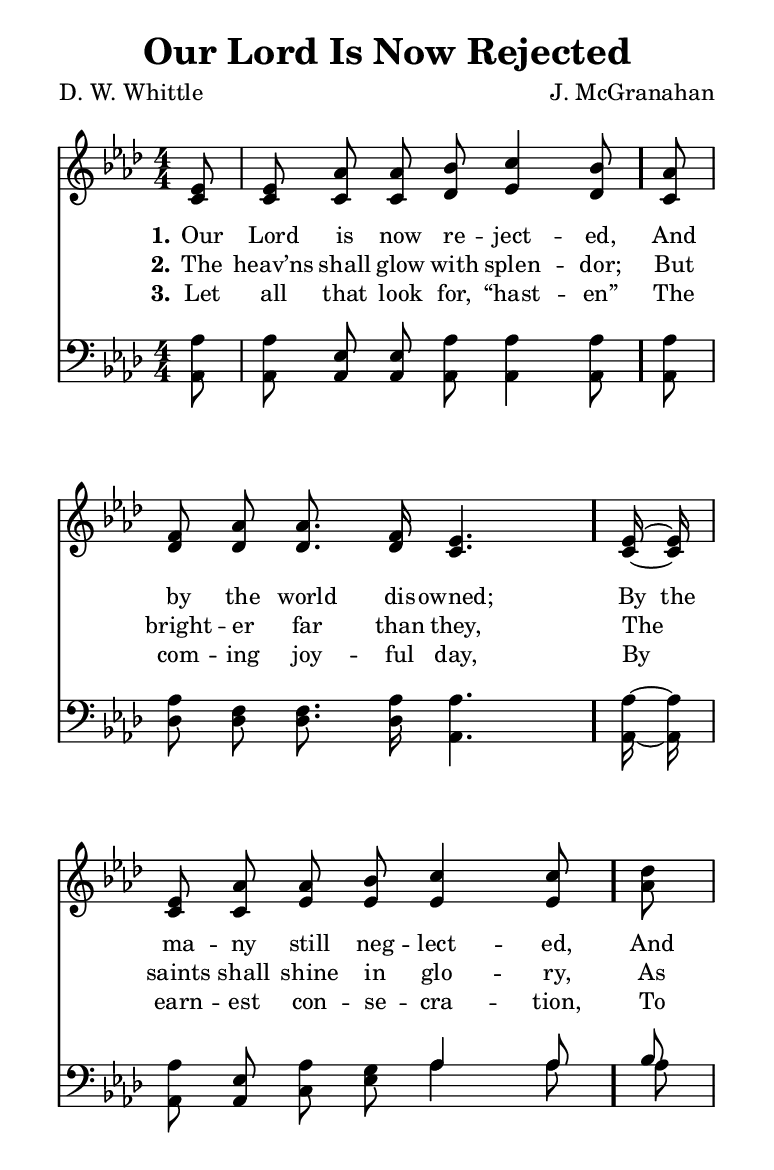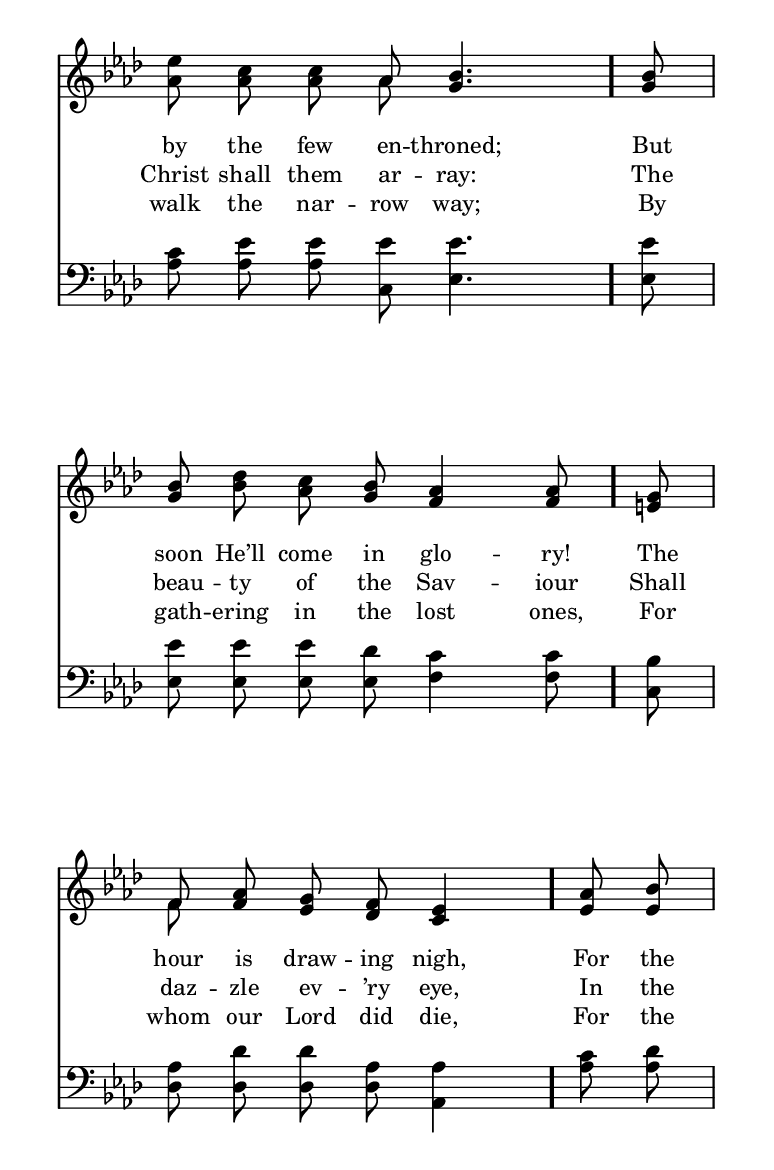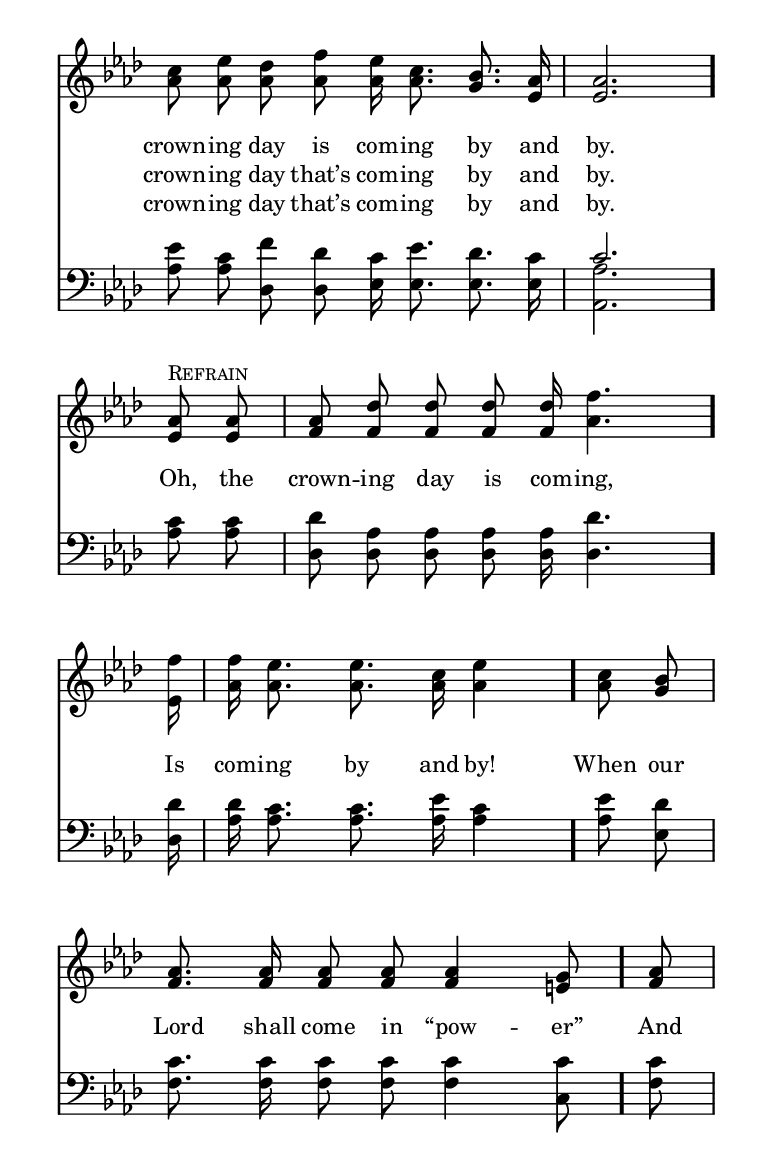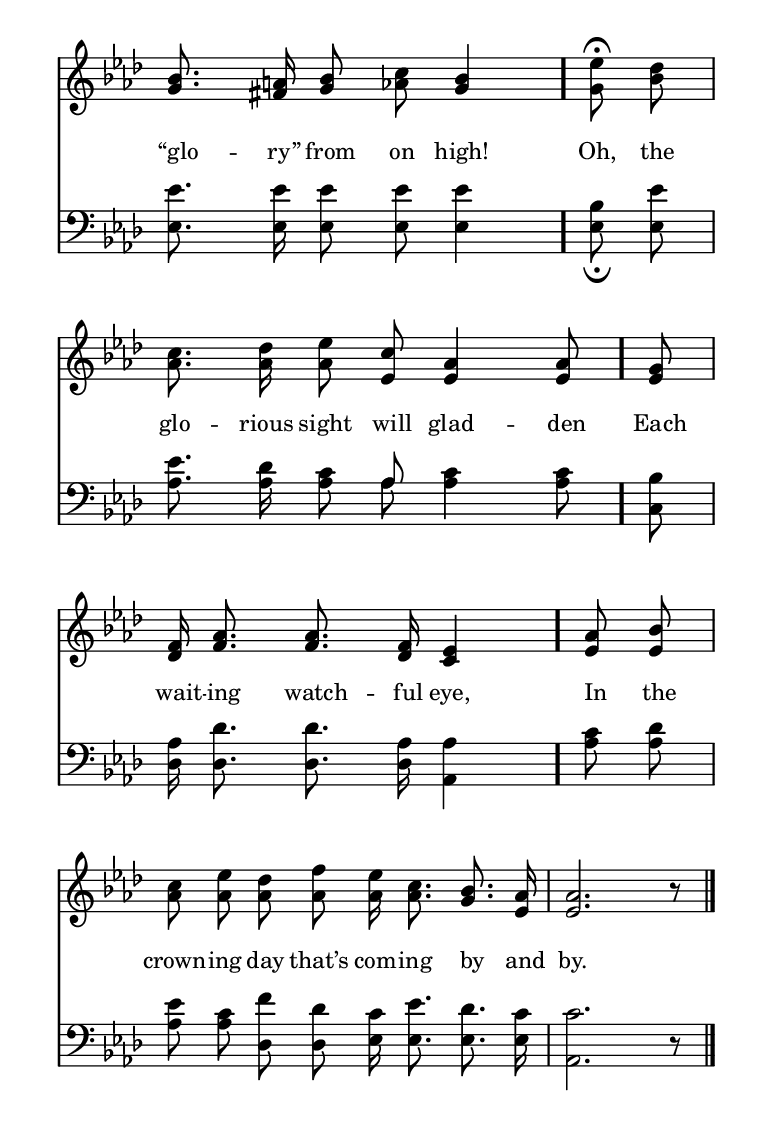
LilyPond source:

\include "common/global.ily"
\paper {
  \include "common/paper.ily"
  page-count = #(cond (is-eogsized 2) (#t #f))
  systems-per-page = #(cond (is-eogsized 4) (#t #f))
}

\header{
  hymnnumber = "188"
  title = "Our Lord Is Now Rejected"
  tunename = ""
  meter = ""
  poet = "D. W. Whittle"
  composer = "J. McGranahan"
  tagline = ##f
}

ta = { \tempo 4=80 }
tb = { \tempo 4=40 }

patternA = { c8 | c8 c c c c4 c8 }
patternC = { c16 ~ c16 | c8 c c c c4 c8 }
patternB = { c8 | c8 c c8. c16 c4. }
patternD = { c8 | c8 c c c c4. }
patternE = { c8 | c8 c c c c4 }
patternF = { c8 c | c c c c c16 c8. c8. c16 | c2. }

patternG = { aes8 aes | aes des des des des16 f4. }
patternH = { f16 | f ees8. ees c16 ees4 }
patternI = { c8 bes | aes8. aes16 aes8 aes aes4 g8 }
patternJ = { aes8 | bes8. a16 bes8 c bes4 }
patternK = { ees8 des | c8. des16 ees8 c aes4 aes8 }
patternL = { g8 | f16 aes8. aes f16 ees4 }

global = {
  \include "common/overrides.ily"
  \override Staff.TimeSignature.style = #'numbered
  \time 4/4
  \override Score.MetronomeMark.transparent = ##t % hide all fermata changes too
  \ta
  \key aes \major
  \partial 8
  \autoBeamOff
}

notesSoprano = {
\global
\relative c' {

  \changePitch \patternA { ees | ees aes aes bes c bes }
  \changePitch \patternB { aes | f aes aes f ees }
  \changePitch \patternC { ees ~ ees | ees aes aes bes c c }
  \changePitch \patternD { des | ees c c aes bes }
  \changePitch \patternA { bes | bes des c bes aes aes }
  \changePitch \patternE { g | f aes g f ees }
  \changePitch \patternF { aes bes | c ees des f ees c bes aes | aes }

  \break

  << s^\markup { \small \caps "Refrain" }
  { aes8 aes | aes des des des des16 f4. } >>
  f16 | f ees8. ees c16 ees4
  c8 bes | aes8. aes16 aes8 aes aes4 g8
  aes8 | bes8. a16 bes8 c bes4
  \ta ees8 \fermata \ta des | c8. des16 ees8 c aes4 aes8
  g8 | f16 aes8. aes f16 ees4
  aes8 bes | c ees des f ees16 c8. bes aes16 | aes2. r8

  \bar "|."

}
}

notesAlto = {
\global
\relative e' {

  \changePitch \patternA { c | c c c des ees des }
  \changePitch \patternB { c | des des des des | c }
  \changePitch \patternC { c ~ c | c c ees ees ees ees }
  \changePitch \patternD { aes | aes aes aes aes g }
  \changePitch \patternA { g | g bes aes g f f }
  \changePitch \patternE { e | f f ees des c }
  \changePitch \patternF { ees ees | aes aes aes aes aes aes g ees | ees }

  \changePitch \patternG { ees ees | f f f f f aes }
  \changePitch \patternH { es | aes aes aes aes aes }
  \changePitch \patternI { aes g | f f f f f e }
  \changePitch \patternJ { f | g fis g aes! g }
  \changePitch \patternK { g bes | aes aes aes ees ees ees }
  \changePitch \patternL { ees | des f f des c }
  \changePitch \patternF { ees ees | aes aes aes aes aes aes g ees | ees r }

}
}

notesTenor = {
\global
\relative a {

  \changePitch \patternA { aes | aes ees ees aes aes aes }
  \changePitch \patternB { aes | aes f f aes aes }
  \changePitch \patternC { aes ~ aes | aes ees aes g aes aes }
  \changePitch \patternD { bes | c ees ees ees ees }
  \changePitch \patternA { ees | ees ees ees des c c }
  \changePitch \patternE { bes | aes des des aes aes }
  \changePitch \patternF { c des | ees c f des c ees des c | c }

  \changePitch \patternG { c c | des aes aes aes aes des }
  \changePitch \patternH { des | des c c ees c }
  \changePitch \patternI { ees des | c c c c c c }
  \changePitch \patternJ { c | ees ees ees ees ees }
  \changePitch \patternK { bes ees | ees des c aes c c }
  \changePitch \patternL { bes | aes des des aes aes }
  \changePitch \patternF { c des | ees c f des c ees des c | c r }

}
}

notesBass = {
\global
\relative f, {

  \changePitch \patternA { aes | aes aes aes aes aes aes }
  \changePitch \patternB { aes | des des des des aes }
  \changePitch \patternC { aes ~ aes | aes aes c ees aes aes }
  \changePitch \patternD { aes | aes aes aes c, ees }
  \changePitch \patternA { ees | ees ees ees ees f f }
  \changePitch \patternE { c | des des des des aes }
  \changePitch \patternF { aes' aes | aes aes des, des ees ees ees ees | < aes aes, > }

  \changePitch \patternG { aes aes | des, des des des des des }
  \changePitch \patternH { des | aes' aes aes aes aes }
  \changePitch \patternI { aes ees | f f f f f c }
  \changePitch \patternJ { f | ees ees ees ees ees }
  \changePitch \patternK { ees_\fermata ees | aes aes aes aes aes aes }
  \changePitch \patternL { c, | des des des des aes }
  \changePitch \patternF { aes' aes | aes aes des, des ees ees ees ees | aes, r }

}
}

Refrain = \lyricmode {

Oh, the crown -- ing day is com -- ing, \bar "."
Is com -- ing by and by! \bar "."
When our Lord shall come in “pow -- er” \bar "."
And “glo -- ry” from on high! \bar "."
Oh, the glo -- rious sight will glad -- den \bar "."
Each wait -- ing watch -- ful eye, \bar "."
In the crown -- ing day that’s com -- ing by and by. \bar "."

}

wordsA = \lyricmode {
\set stanza = "1."

Our Lord is now re -- ject -- ed, \bar "."
And by the world dis -- owned; \bar "."
{ \mon } By the { \moff } ma -- ny still neg -- lect -- ed, \bar "."
And by the few en -- throned; \bar "."
But soon He’ll come in glo -- ry! \bar "."
The hour is draw -- ing nigh, \bar "."
For the crown -- ing day is com -- ing by and by. \bar "."

}

wordsB = \lyricmode {
\set stanza = "2."

The heav’ns shall glow with splen -- dor;
But bright -- er far than they,
The saints shall shine in glo -- ry,
As Christ shall them ar -- ray:
The beau -- ty of the Sav -- iour
Shall daz -- zle ev -- ’ry eye,
In the crown -- ing day that’s com -- ing by and by.

\Refrain

}

wordsC = \lyricmode {
\set stanza = "3."

Let all that look for, “hast -- en”
The com -- ing joy -- ful day,
By earn -- est con -- se -- cra -- tion,
To walk the nar -- row way;
By gath -- ering in the lost ones,
For whom our Lord did die,
For the crown -- ing day that’s com -- ing by and by.

}

\score {
  \context ChoirStaff <<
    \context Staff = upper <<
      \set Staff.autoBeaming = ##f
      \set ChoirStaff.systemStartDelimiter = #'SystemStartBar
      \set ChoirStaff.printPartCombineTexts = ##f
      \partcombine #'(2 . 9) \notesSoprano \notesAlto
      \context NullVoice = sopranos { \voiceOne << \notesSoprano >> }
      \context NullVoice = altos { \voiceTwo << \notesAlto >> }
      \context Lyrics = one   \lyricsto sopranos \wordsA
      \context Lyrics = two   \lyricsto sopranos \wordsB
      \context Lyrics = three \lyricsto sopranos \wordsC
    >>
    \context Staff = men <<
      \set Staff.autoBeaming = ##f
      \clef bass
      \set ChoirStaff.printPartCombineTexts = ##f
      \partcombine #'(2 . 9) \notesTenor \notesBass
      \context NullVoice = tenors { \voiceOne << \notesTenor >> }
      \context NullVoice = basses { \voiceTwo << \notesBass >> }
    >>
  >>
  \layout {
    \include "common/layout.ily"
  }
  \midi{
    \include "common/midi.ily"
  }
}

\version "2.19.49"  % necessary for upgrading to future LilyPond versions.

% vi:set et ts=2 sw=2 ai nocindent syntax=lilypond:
